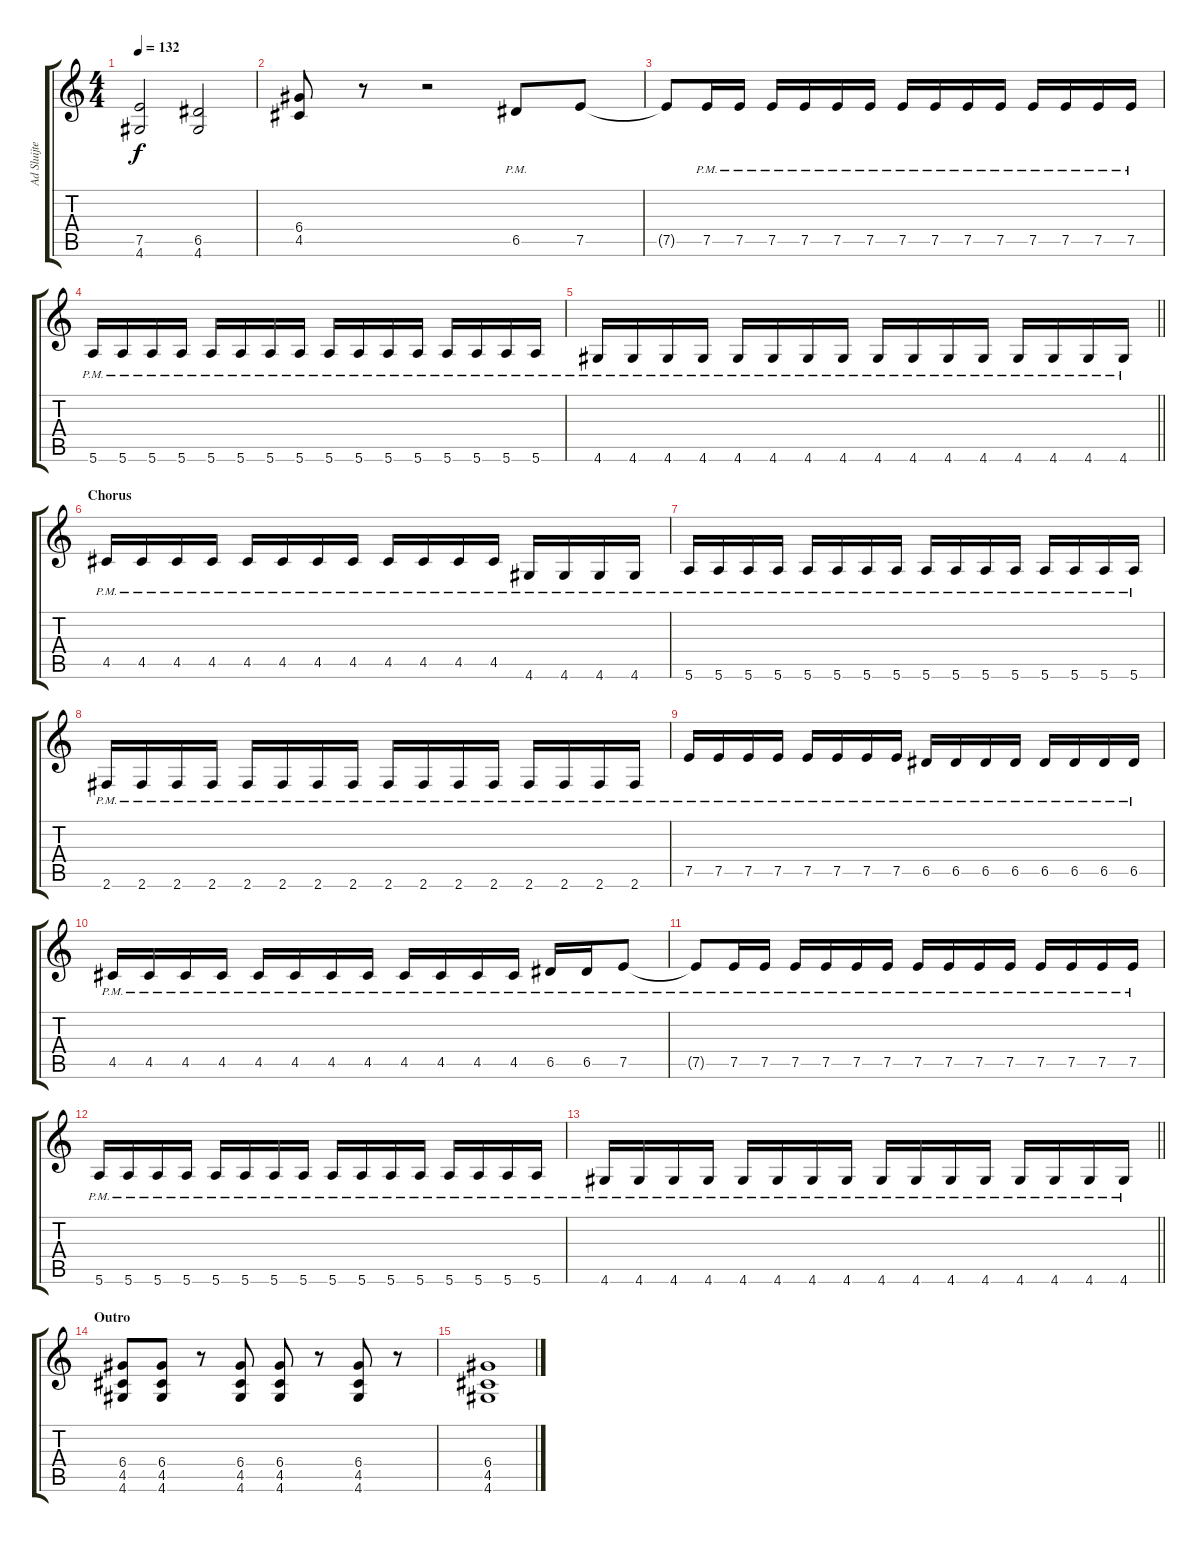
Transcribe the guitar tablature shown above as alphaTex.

\track ("Ad Sluijter" "Ad Sluijte") {instrument distortionguitar}
\staff {score tabs}
\tuning (E4 B3 G3 D3 A2 E2) {hide}
\ts (4 4)
\tempo 132
\clef g2
\ks c
(7.5 4.6).2{dy f} (6.5 4.6).2 |
(6.4 4.5).8 r.8 r.2 6.5{pm}.8 7.5.8 |
7.5{t}.8 7.5{pm}.16 7.5{pm}.16 7.5{pm}.16 7.5{pm}.16 7.5{pm}.16 7.5{pm}.16 7.5{pm}.16 7.5{pm}.16 7.5{pm}.16 7.5{pm}.16 7.5{pm}.16 7.5{pm}.16 7.5{pm}.16 7.5{pm}.16 |
5.6{pm}.16 5.6{pm}.16 5.6{pm}.16 5.6{pm}.16 5.6{pm}.16 5.6{pm}.16 5.6{pm}.16 5.6{pm}.16 5.6{pm}.16 5.6{pm}.16 5.6{pm}.16 5.6{pm}.16 5.6{pm}.16 5.6{pm}.16 5.6{pm}.16 5.6{pm}.16 |
\barLineRight lightlight
4.6{pm}.16 4.6{pm}.16 4.6{pm}.16 4.6{pm}.16 4.6{pm}.16 4.6{pm}.16 4.6{pm}.16 4.6{pm}.16 4.6{pm}.16 4.6{pm}.16 4.6{pm}.16 4.6{pm}.16 4.6{pm}.16 4.6{pm}.16 4.6{pm}.16 4.6{pm}.16 |
\section ("" "Chorus")
4.5{pm}.16 4.5{pm}.16 4.5{pm}.16 4.5{pm}.16 4.5{pm}.16 4.5{pm}.16 4.5{pm}.16 4.5{pm}.16 4.5{pm}.16 4.5{pm}.16 4.5{pm}.16 4.5{pm}.16 4.6{pm}.16 4.6{pm}.16 4.6{pm}.16 4.6{pm}.16 |
5.6{pm}.16 5.6{pm}.16 5.6{pm}.16 5.6{pm}.16 5.6{pm}.16 5.6{pm}.16 5.6{pm}.16 5.6{pm}.16 5.6{pm}.16 5.6{pm}.16 5.6{pm}.16 5.6{pm}.16 5.6{pm}.16 5.6{pm}.16 5.6{pm}.16 5.6{pm}.16 |
2.6{pm}.16 2.6{pm}.16 2.6{pm}.16 2.6{pm}.16 2.6{pm}.16 2.6{pm}.16 2.6{pm}.16 2.6{pm}.16 2.6{pm}.16 2.6{pm}.16 2.6{pm}.16 2.6{pm}.16 2.6{pm}.16 2.6{pm}.16 2.6{pm}.16 2.6{pm}.16 |
7.5{pm}.16 7.5{pm}.16 7.5{pm}.16 7.5{pm}.16 7.5{pm}.16 7.5{pm}.16 7.5{pm}.16 7.5{pm}.16 6.5{pm}.16 6.5{pm}.16 6.5{pm}.16 6.5{pm}.16 6.5{pm}.16 6.5{pm}.16 6.5{pm}.16 6.5{pm}.16 |
4.5{pm}.16 4.5{pm}.16 4.5{pm}.16 4.5{pm}.16 4.5{pm}.16 4.5{pm}.16 4.5{pm}.16 4.5{pm}.16 4.5{pm}.16 4.5{pm}.16 4.5{pm}.16 4.5{pm}.16 6.5{pm}.16 6.5{pm}.16 7.5{pm}.8 |
7.5{pm t}.8 7.5{pm}.16 7.5{pm}.16 7.5{pm}.16 7.5{pm}.16 7.5{pm}.16 7.5{pm}.16 7.5{pm}.16 7.5{pm}.16 7.5{pm}.16 7.5{pm}.16 7.5{pm}.16 7.5{pm}.16 7.5{pm}.16 7.5{pm}.16 |
5.6{pm}.16 5.6{pm}.16 5.6{pm}.16 5.6{pm}.16 5.6{pm}.16 5.6{pm}.16 5.6{pm}.16 5.6{pm}.16 5.6{pm}.16 5.6{pm}.16 5.6{pm}.16 5.6{pm}.16 5.6{pm}.16 5.6{pm}.16 5.6{pm}.16 5.6{pm}.16 |
\barLineRight lightlight
4.6{pm}.16 4.6{pm}.16 4.6{pm}.16 4.6{pm}.16 4.6{pm}.16 4.6{pm}.16 4.6{pm}.16 4.6{pm}.16 4.6{pm}.16 4.6{pm}.16 4.6{pm}.16 4.6{pm}.16 4.6{pm}.16 4.6{pm}.16 4.6{pm}.16 4.6{pm}.16 |
\section ("" "Outro")
(6.4 4.5 4.6).8 (6.4 4.5 4.6).8 r.8 (6.4 4.5 4.6).8 (6.4 4.5 4.6).8 r.8 (6.4 4.5 4.6).8 r.8 |
(6.4 4.5 4.6).1
